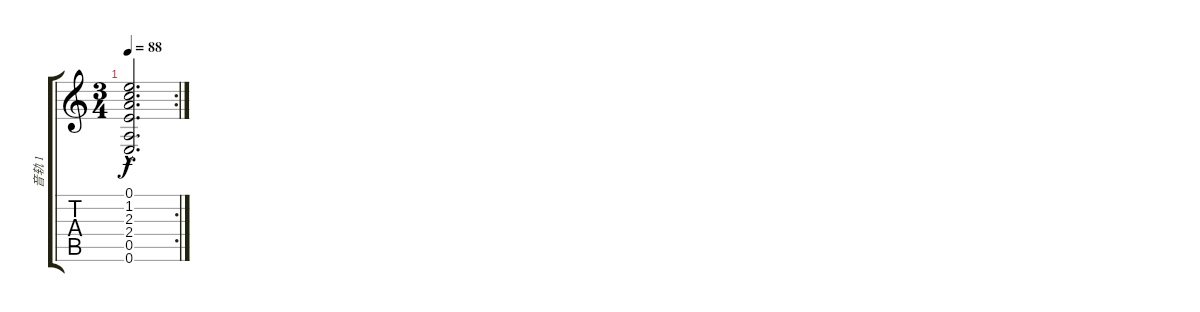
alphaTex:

\track ("音轨 1" "音轨 1") {instrument acousticguitarnylon}
\staff {score tabs}
\tuning (E4 B3 G3 D3 A2 E2) {hide}
\rc 2
\ts (3 4)
\tempo 88
\clef g2
\ks c
(0.1{hac} 1.2{hac} 2.3{hac} 2.4{hac} 0.5{hac} 0.6{hac}).2{d dy f}
